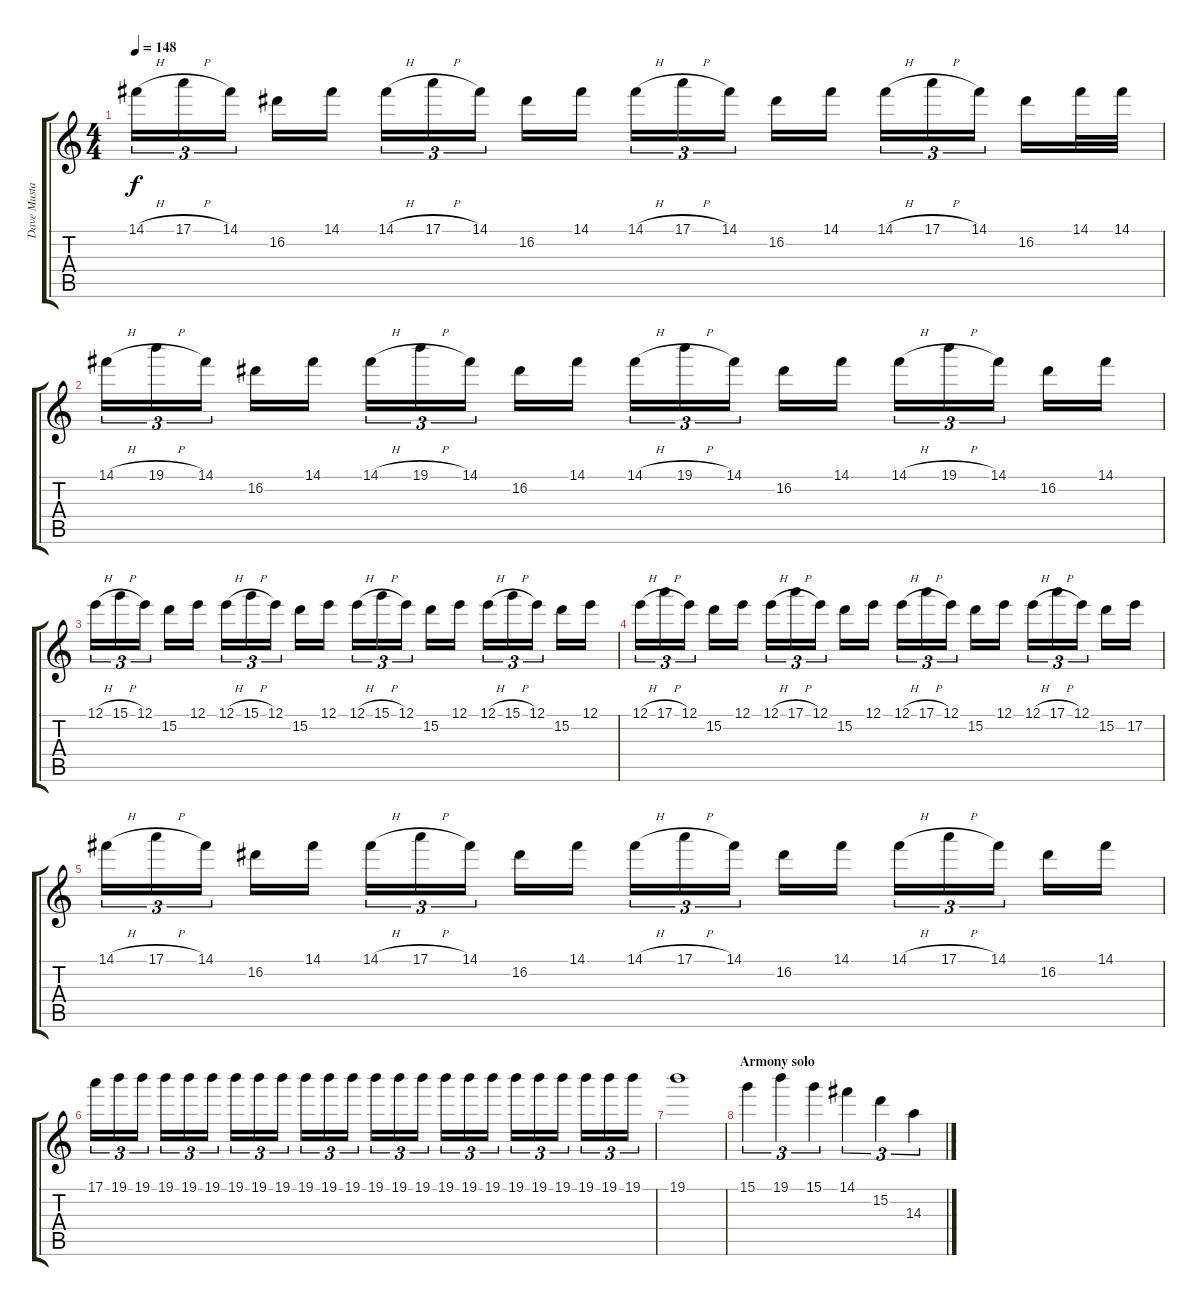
\track ("Dave Mustaine" "Dave Musta") {instrument distortionguitar}
\staff {score tabs}
\tuning (E4 B3 G3 D3 A2 E2) {hide}
\ts (4 4)
\tempo 148
\clef g2
\ks c
14.1{h}.16{tu (3 2) dy f} 17.1{h}.16{tu (3 2)} 14.1.16{tu (3 2) beam splitsecondary} 16.2.16 14.1.16 14.1{h}.16{tu (3 2)} 17.1{h}.16{tu (3 2)} 14.1.16{tu (3 2) beam splitsecondary} 16.2.16 14.1.16 14.1{h}.16{tu (3 2)} 17.1{h}.16{tu (3 2)} 14.1.16{tu (3 2) beam splitsecondary} 16.2.16 14.1.16 14.1{h}.16{tu (3 2)} 17.1{h}.16{tu (3 2)} 14.1.16{tu (3 2) beam splitsecondary} 16.2.16 14.1.32 14.1.32 |
14.1{h}.16{tu (3 2)} 19.1{h}.16{tu (3 2)} 14.1.16{tu (3 2) beam splitsecondary} 16.2.16 14.1.16 14.1{h}.16{tu (3 2)} 19.1{h}.16{tu (3 2)} 14.1.16{tu (3 2) beam splitsecondary} 16.2.16 14.1.16 14.1{h}.16{tu (3 2)} 19.1{h}.16{tu (3 2)} 14.1.16{tu (3 2) beam splitsecondary} 16.2.16 14.1.16 14.1{h}.16{tu (3 2)} 19.1{h}.16{tu (3 2)} 14.1.16{tu (3 2) beam splitsecondary} 16.2.16 14.1.16 |
12.1{h}.16{tu (3 2)} 15.1{h}.16{tu (3 2)} 12.1.16{tu (3 2) beam splitsecondary} 15.2.16 12.1.16 12.1{h}.16{tu (3 2)} 15.1{h}.16{tu (3 2)} 12.1.16{tu (3 2) beam splitsecondary} 15.2.16 12.1.16 12.1{h}.16{tu (3 2)} 15.1{h}.16{tu (3 2)} 12.1.16{tu (3 2) beam splitsecondary} 15.2.16 12.1.16 12.1{h}.16{tu (3 2)} 15.1{h}.16{tu (3 2)} 12.1.16{tu (3 2) beam splitsecondary} 15.2.16 12.1.16 |
12.1{h}.16{tu (3 2)} 17.1{h}.16{tu (3 2)} 12.1.16{tu (3 2) beam splitsecondary} 15.2.16 12.1.16 12.1{h}.16{tu (3 2)} 17.1{h}.16{tu (3 2)} 12.1.16{tu (3 2) beam splitsecondary} 15.2.16 12.1.16 12.1{h}.16{tu (3 2)} 17.1{h}.16{tu (3 2)} 12.1.16{tu (3 2) beam splitsecondary} 15.2.16 12.1.16 12.1{h}.16{tu (3 2)} 17.1{h}.16{tu (3 2)} 12.1.16{tu (3 2) beam splitsecondary} 15.2.16 17.2.16 |
14.1{h}.16{tu (3 2)} 17.1{h}.16{tu (3 2)} 14.1.16{tu (3 2) beam splitsecondary} 16.2.16 14.1.16 14.1{h}.16{tu (3 2)} 17.1{h}.16{tu (3 2)} 14.1.16{tu (3 2) beam splitsecondary} 16.2.16 14.1.16 14.1{h}.16{tu (3 2)} 17.1{h}.16{tu (3 2)} 14.1.16{tu (3 2) beam splitsecondary} 16.2.16 14.1.16 14.1{h}.16{tu (3 2)} 17.1{h}.16{tu (3 2)} 14.1.16{tu (3 2) beam splitsecondary} 16.2.16 14.1.16 |
17.1.16{tu (3 2)} 19.1.16{tu (3 2)} 19.1.16{tu (3 2) beam splitsecondary} 19.1.16{tu (3 2)} 19.1.16{tu (3 2)} 19.1.16{tu (3 2)} 19.1.16{tu (3 2)} 19.1.16{tu (3 2)} 19.1.16{tu (3 2) beam splitsecondary} 19.1.16{tu (3 2)} 19.1.16{tu (3 2)} 19.1.16{tu (3 2)} 19.1.16{tu (3 2)} 19.1.16{tu (3 2)} 19.1.16{tu (3 2) beam splitsecondary} 19.1.16{tu (3 2)} 19.1.16{tu (3 2)} 19.1.16{tu (3 2)} 19.1.16{tu (3 2)} 19.1.16{tu (3 2)} 19.1.16{tu (3 2) beam splitsecondary} 19.1.16{tu (3 2)} 19.1.16{tu (3 2)} 19.1.16{tu (3 2)} |
19.1.1 |
\section ("" "Armony solo")
15.1.4{tu (3 2)} 19.1.4{tu (3 2)} 15.1.4{tu (3 2)} 14.1.4{tu (3 2)} 15.2.4{tu (3 2)} 14.3.4{tu (3 2)}
